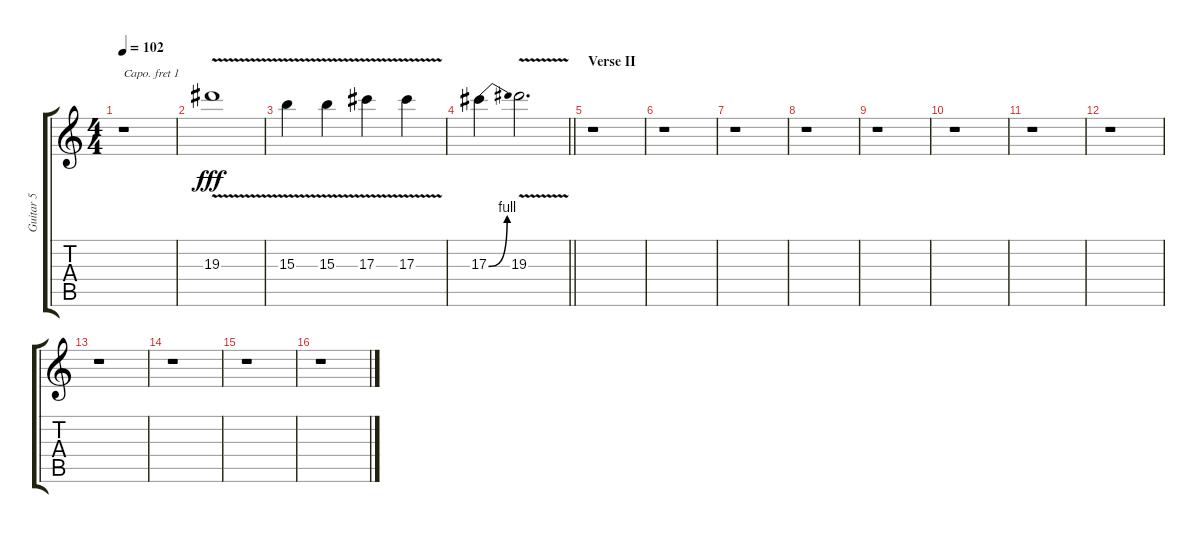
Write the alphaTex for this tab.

\track ("Guitar 5" "Guitar 5") {instrument distortionguitar}
\staff {score tabs}
\capo 1
\tuning (E4 B3 G3 D3 A2 E2) {hide}
\ts (4 4)
\tempo 102
\clef g2
\ks c
r.1{dy f} |
19.3{v}.1{dy fff} |
15.3{v}.4 15.3{v}.4 17.3{v}.4 17.3{v}.4 |
\barLineRight lightlight
17.3{be (bend 0 0 60 4)}.4 19.3{v}.2{d} |
\section ("" "Verse II")
r.1 |
r.1 |
r.1 |
r.1 |
r.1 |
r.1 |
r.1 |
r.1 |
r.1 |
r.1 |
r.1 |
r.1
